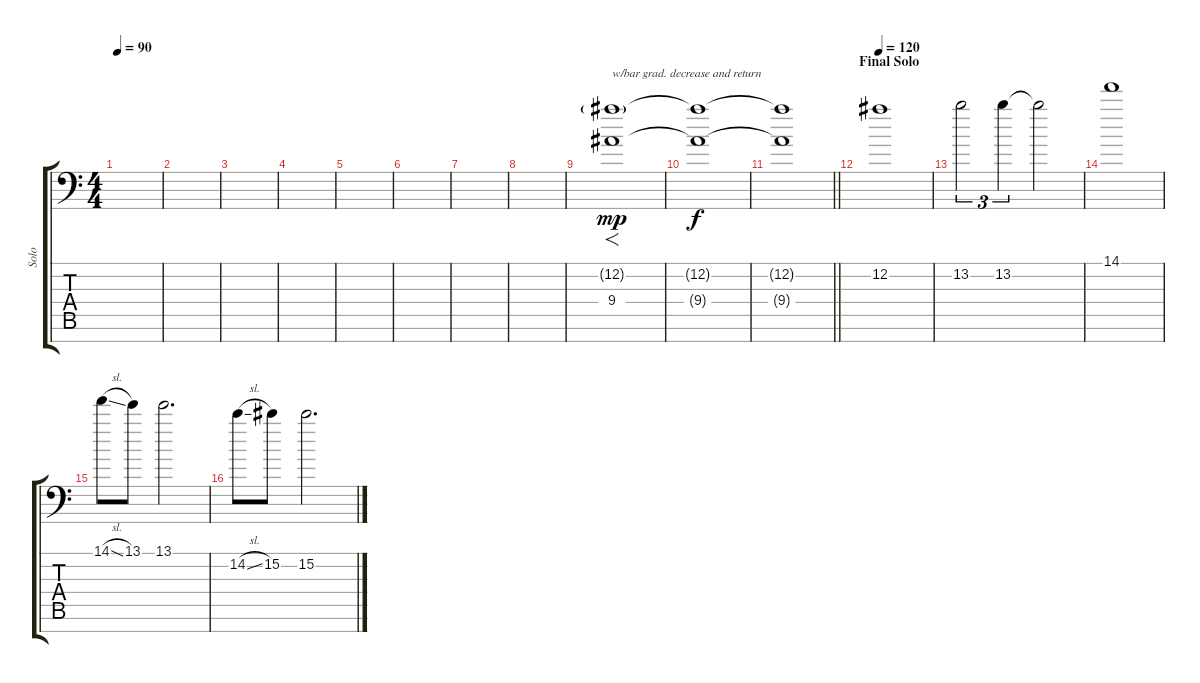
\track ("Solo" "Solo") {instrument distortionguitar}
\staff {score tabs}
\tuning (Eb4 Bb3 Gb3 Db3 Ab2 Eb2 Bb1) {hide}
\ts (4 4)
\tempo 90
\clef f4
\ks c
|
|
|
|
|
|
|
|
(12.2{g} 9.4).1{f txt "w/bar grad. decrease and return" dy mp} |
(12.2{t} 9.4{t}).1{dy f} |
\barLineRight lightlight
(12.2{t} 9.4{t}).1 |
\section ("" "Final Solo")
\tempo 120
12.2.1 |
13.2.2{tu (3 2)} 13.2.4{tu (3 2)} 13.2{t}.2 |
14.1.1 |
14.1{sl}.8 13.1.8 13.1.2{d} |
14.2{sl}.8 15.2.8 15.2.2{d}
